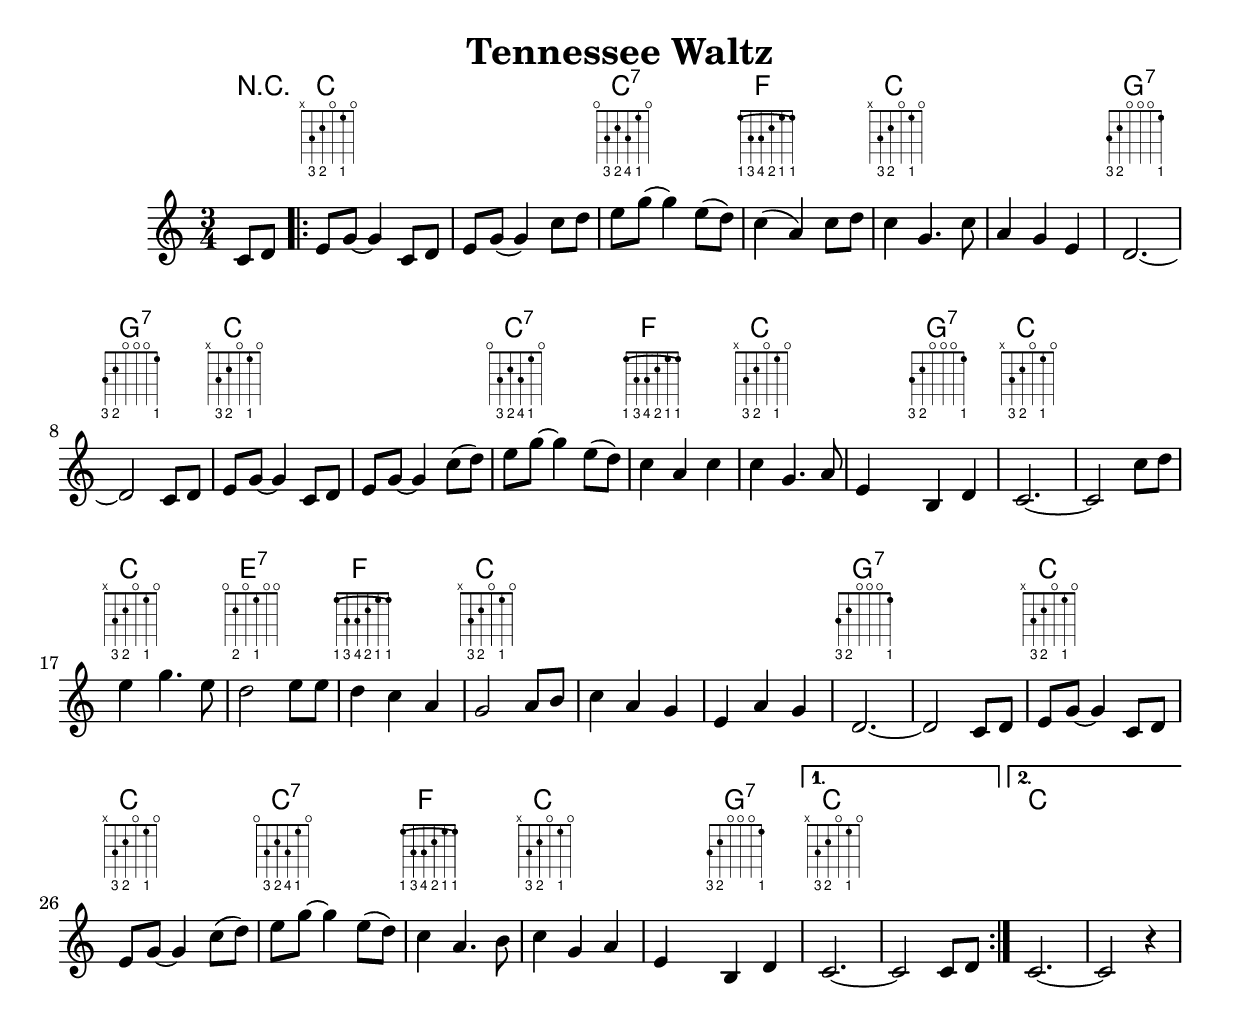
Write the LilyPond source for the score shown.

\include "predefined-guitar-fretboards.ly"

\header {
	title = "Tennessee Waltz"

}

flute = \new Staff {
	\relative c' {
		\clef treble
		\key c \major
		\time 3/4

		\partial 4
		c8 d
		\repeat volta 2 {
			e8 g8~ g4 c,8 d8
			e8 g( g4) c8 d8
			e8 g( g4) e8( d8)

			c4( a) c8 d |
			c4 g4. c8
			a4 g e
			d2.~ d2
			c8 d8

			e8 g8~ g4 c,8 d8
			e8 g8~ g4 c8( d8)

			e8 g8~ g4 e8( d8)
			c4 a4 c4

			c4 g4. a8
			e4 b4 d4
			c2.~ c2 c'8 d8
			e4 g4. e8
			d2 e8 e8

			d4 c a
			g2 a8 b8
			c4 a g
			e a g
			d2.~ d2 c8 d8

			e8 g8~ g4 c,8 d8
			e8 g8~ g4 c8( d8)
			e8 g8~ g4 e8( d8)
			c4 a4. b8

			c4 g4 a4
			e4 b4 d4 |
		}
		\alternative {
			{ c2.~ c2 c8 d8  }
			{ c2.~ c2 r4  }
		}
	}
}

guitar = \chordmode {
	\partial 2.
	r4 
	\repeat volta 2 {
		c2. c2.
		c2.:7

		f2.  c c g:7 g:7
		c c c:7 f
		c c4 g2:7 c2. c2. c2. e:7
		f c c c g:7 g:7 
		c c c:7 f
		c c4 g2:7 
	}
	\alternative {
		{ c2. c2. }
		{ c2. c2. }
	}
}


\score {
	<<
		\context ChordNames { 
			\set chordChanges = ##t
			\guitar 
		}
		\context FretBoards { 
			\set chordChanges = ##t
			\guitar 
		}

		\flute
	>>
}

